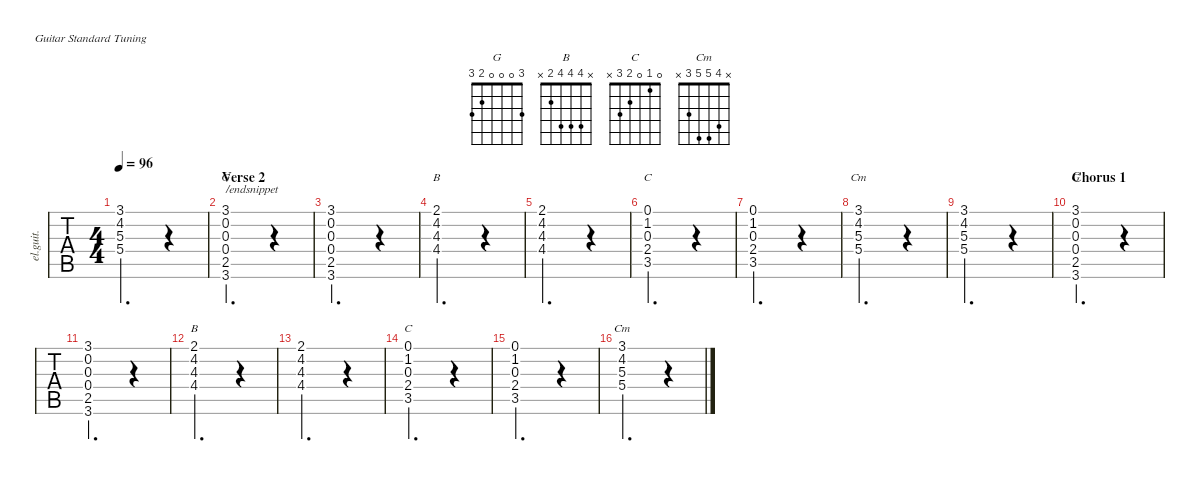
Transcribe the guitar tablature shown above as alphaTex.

\defaultSystemsLayout 4
\hideDynamics
\bracketExtendMode nobrackets
\track ("Guitar L2" "el.guit.") {instrument electricguitarclean}
\staff {tabs}
\tuning (E4 B3 G3 D3 A2 E2)
\chord ("G" 3 0 0 0 2 3) {showfingering false}
\chord ("B" x 4 4 4 2 x) {showfingering false}
\chord ("C" 0 1 0 2 3 x) {showfingering false}
\chord ("Cm" x 4 5 5 3 x) {showfingering false}
\ts (4 4)
\tempo 96
\clef g2
\ks g
(5.4{acc forcenatural} 5.3{acc forcenatural} 4.2{acc b} 3.1{acc forcenatural}).2{d dy mf beam Down} r.4{beam Down} |
\section ("" "Verse 2")
(3.6{acc forcenatural} 2.5{acc forcenatural} 0.4{acc forcenatural} 0.3{acc forcenatural} 0.2{acc forcenatural} 3.1{acc forcenatural}).2{d ch "G" txt "/endsnippet" beam Up} r.4{beam Down} |
(3.6{acc forcenatural} 2.5{acc forcenatural} 0.4{acc forcenatural} 0.3{acc forcenatural} 0.2{acc forcenatural} 3.1{acc forcenatural}).2{d beam Up} r.4{beam Down} |
(4.4{acc #} 4.3{acc forcenatural} 4.2{acc #} 2.1{acc #}).2{d ch "B" beam Down} r.4{beam Down} |
(4.4{acc #} 4.3{acc forcenatural} 4.2{acc #} 2.1{acc #}).2{d beam Down} r.4{beam Down} |
(3.5{acc forcenatural} 2.4{acc forcenatural} 0.3{acc forcenatural} 1.2{acc forcenatural} 0.1{acc forcenatural}).2{d ch "C" beam Up} r.4{beam Down} |
(3.5{acc forcenatural} 2.4{acc forcenatural} 0.3{acc forcenatural} 1.2{acc forcenatural} 0.1{acc forcenatural}).2{d beam Up} r.4{beam Down} |
(5.4{acc forcenatural} 5.3{acc forcenatural} 4.2{acc b} 3.1{acc forcenatural}).2{d ch "Cm" beam Down} r.4{beam Down} |
(5.4{acc forcenatural} 5.3{acc forcenatural} 4.2{acc b} 3.1{acc forcenatural}).2{d beam Down} r.4{beam Down} |
\section ("" "Chorus 1")
(3.6{acc forcenatural} 2.5{acc forcenatural} 0.4{acc forcenatural} 0.3{acc forcenatural} 0.2{acc forcenatural} 3.1{acc forcenatural}).2{d ch "G" beam Up} r.4{beam Down} |
(3.6{acc forcenatural} 2.5{acc forcenatural} 0.4{acc forcenatural} 0.3{acc forcenatural} 0.2{acc forcenatural} 3.1{acc forcenatural}).2{d beam Up} r.4{beam Down} |
(4.4{acc #} 4.3{acc forcenatural} 4.2{acc #} 2.1{acc #}).2{d ch "B" beam Down} r.4{beam Down} |
(4.4{acc #} 4.3{acc forcenatural} 4.2{acc #} 2.1{acc #}).2{d beam Down} r.4{beam Down} |
(3.5{acc forcenatural} 2.4{acc forcenatural} 0.3{acc forcenatural} 1.2{acc forcenatural} 0.1{acc forcenatural}).2{d ch "C" beam Up} r.4{beam Down} |
(3.5{acc forcenatural} 2.4{acc forcenatural} 0.3{acc forcenatural} 1.2{acc forcenatural} 0.1{acc forcenatural}).2{d beam Up} r.4{beam Down} |
(5.4{acc forcenatural} 5.3{acc forcenatural} 4.2{acc b} 3.1{acc forcenatural}).2{d ch "Cm" beam Down} r.4{beam Down}
